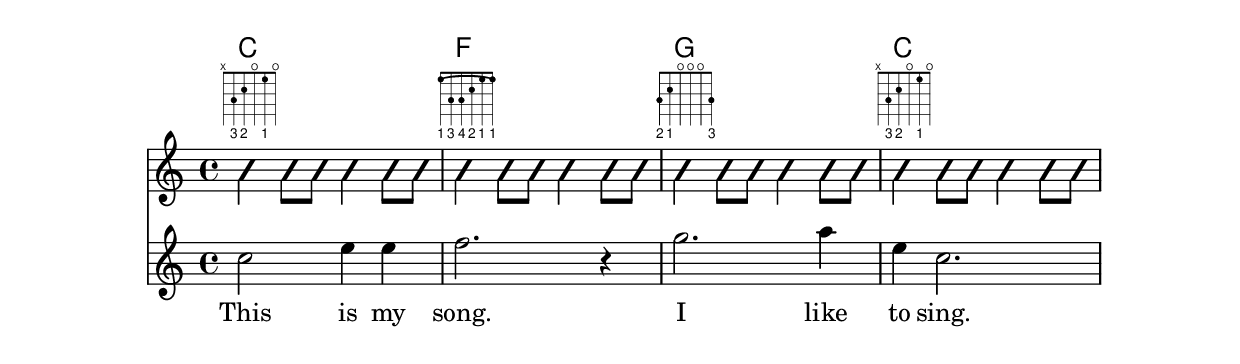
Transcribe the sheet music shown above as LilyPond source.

%% DO NOT EDIT this file manually; it is automatically
%% generated from LSR http://lsr.dsi.unimi.it
%% Make any changes in LSR itself, or in Documentation/snippets/new/ ,
%% and then run scripts/auxiliar/makelsr.py
%%
%% This file is in the public domain.
\version "2.12.2"

\header {
  lsrtags = "rhythms, fretted-strings"

%% Translation of GIT committish: fa19277d20f8ab0397c560eb0e7b814bd804ecec
  texidoces = "
Para la música de guitarra, es posible mostrar los ritmos de rasgueo,
además de las notas de la melodía, acordes y diagramas de posiciones.

"
  doctitlees = "Ritmos rasgueados de guitarra"


%% Translation of GIT committish: 0a868be38a775ecb1ef935b079000cebbc64de40
  texidocde = "
In Gitarrennotation kann neben Melodie, Akkordbezeichnungen und
Bunddiagrammen auch der Schlagrhythmus angegeben werden.

"
  doctitlede = "Schlagrhythmus für Gitarren"



%% Translation of GIT committish: 015b8e65e5e9a74cea1618b597402b5b74f89b89
  texidocfr = "
En matière de notation pour guitare, il arrive que soient indiqués les
@qq{coups de gratte} en plus de la mélodie, grilles d'accords et
diagrammes de tablature.

"
  doctitlefr = "Rythmique et guitare"

  texidoc = "
For guitar music, it is possible to show strum rhythms, along with
melody notes, chord names and fret diagrams.

"
  doctitle = "Guitar strum rhythms"
} % begin verbatim

\include "predefined-guitar-fretboards.ly"
<<
  \new ChordNames {
    \chordmode {
      c1 | f | g | c
    }
  }
  \new FretBoards {
    \chordmode {
      c1 | f | g | c
    }
  }
  \new Voice \with {
    \consists "Pitch_squash_engraver"
  } {
    \relative c'' {
      \improvisationOn
      c4 c8 c c4 c8 c
      f4 f8 f f4 f8 f
      g4 g8 g g4 g8 g
      c4 c8 c c4 c8 c
    }
  }
  \new Voice = "melody" {
    \relative c'' {
      c2 e4 e4
      f2. r4
      g2. a4
      e4 c2.
    }
  }
  \new Lyrics {
    \lyricsto "melody" {
      This is my song.
      I like to sing.
    }
  }
>>

